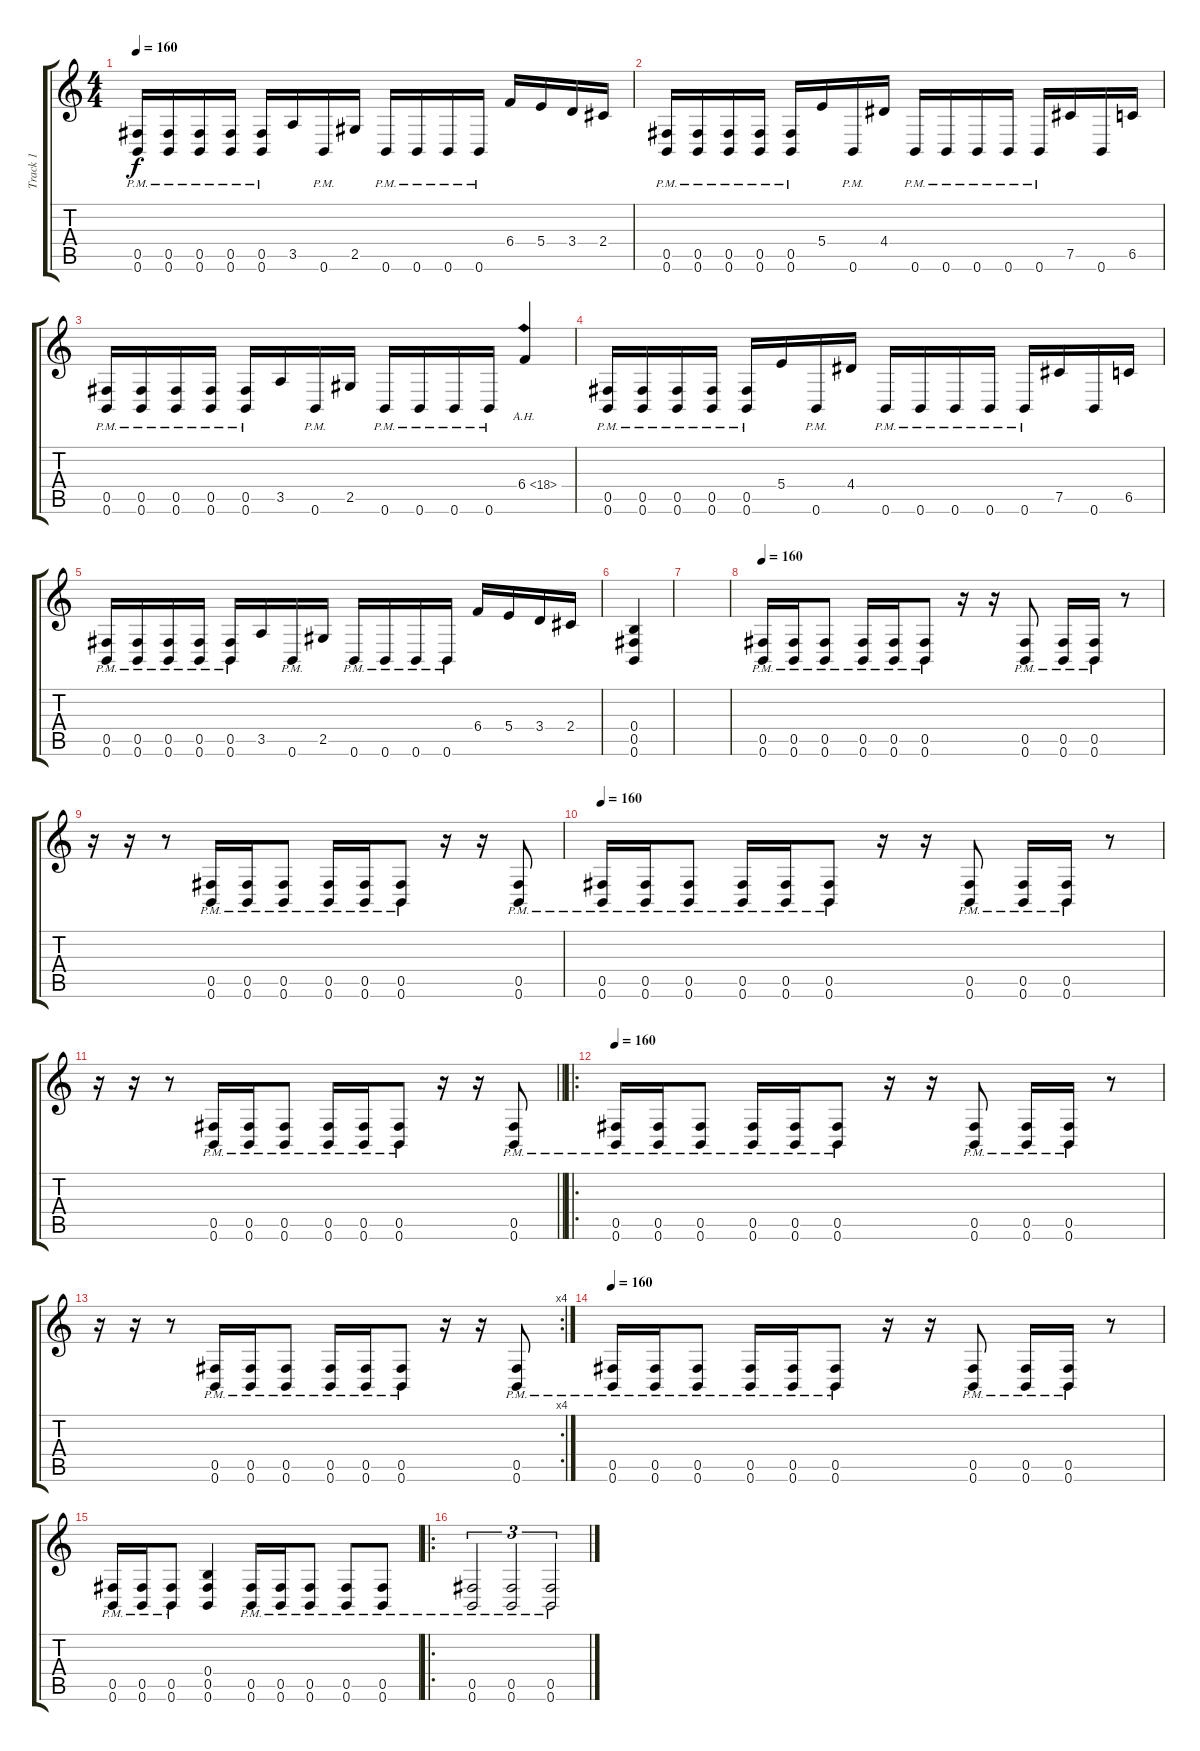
\track ("Track 1" "Track 1") {instrument overdrivenguitar}
\staff {score tabs}
\tuning (Db4 Ab3 E3 B2 Gb2 B1) {hide}
\ts (4 4)
\tempo 160
\clef g2
\ks c
(0.5{pm} 0.6{pm}).16{dy f} (0.5{pm} 0.6{pm}).16 (0.5{pm} 0.6{pm}).16 (0.5{pm} 0.6{pm}).16 (0.5{pm} 0.6{pm}).16 3.5.16 0.6{pm}.16 2.5.16 0.6{pm}.16 0.6{pm}.16 0.6{pm}.16 0.6{pm}.16 6.4.16 5.4.16 3.4.16 2.4.16 |
(0.5{pm} 0.6{pm}).16 (0.5{pm} 0.6{pm}).16 (0.5{pm} 0.6{pm}).16 (0.5{pm} 0.6{pm}).16 (0.5{pm} 0.6{pm}).16 5.4.16 0.6{pm}.16 4.4.16 0.6{pm}.16 0.6{pm}.16 0.6{pm}.16 0.6{pm}.16 0.6{pm}.16 7.5.16 0.6.16 6.5.16 |
(0.5{pm} 0.6{pm}).16 (0.5{pm} 0.6{pm}).16 (0.5{pm} 0.6{pm}).16 (0.5{pm} 0.6{pm}).16 (0.5{pm} 0.6{pm}).16 3.5.16 0.6{pm}.16 2.5.16 0.6{pm}.16 0.6{pm}.16 0.6{pm}.16 0.6{pm}.16 6.4{ah 12}.4 |
(0.5{pm} 0.6{pm}).16 (0.5{pm} 0.6{pm}).16 (0.5{pm} 0.6{pm}).16 (0.5{pm} 0.6{pm}).16 (0.5{pm} 0.6{pm}).16 5.4.16 0.6{pm}.16 4.4.16 0.6{pm}.16 0.6{pm}.16 0.6{pm}.16 0.6{pm}.16 0.6{pm}.16 7.5.16 0.6.16 6.5.16 |
(0.5{pm} 0.6{pm}).16 (0.5{pm} 0.6{pm}).16 (0.5{pm} 0.6{pm}).16 (0.5{pm} 0.6{pm}).16 (0.5{pm} 0.6{pm}).16 3.5.16 0.6{pm}.16 2.5.16 0.6{pm}.16 0.6{pm}.16 0.6{pm}.16 0.6{pm}.16 6.4.16 5.4.16 3.4.16 2.4.16 |
(0.4 0.5 0.6).4 |
|
\tempo 160
(0.5{pm} 0.6{pm}).16{volume 0} (0.5{pm} 0.6{pm}).16{volume 2} (0.5{pm} 0.6{pm}).8 (0.5{pm} 0.6{pm}).16 (0.5{pm} 0.6{pm}).16 (0.5{pm} 0.6{pm}).8 r.16 r.16 (0.5{pm} 0.6{pm}).8 (0.5{pm} 0.6{pm}).16 (0.5{pm} 0.6{pm}).16 r.8 |
r.16 r.16 r.8 (0.5{pm} 0.6{pm}).16{volume 14} (0.5{pm} 0.6{pm}).16 (0.5{pm} 0.6{pm}).8 (0.5{pm} 0.6{pm}).16 (0.5{pm} 0.6{pm}).16 (0.5{pm} 0.6{pm}).8 r.16 r.16 (0.5{pm} 0.6{pm}).8 |
\tempo 160
(0.5{pm} 0.6{pm}).16 (0.5{pm} 0.6{pm}).16 (0.5{pm} 0.6{pm}).8 (0.5{pm} 0.6{pm}).16 (0.5{pm} 0.6{pm}).16 (0.5{pm} 0.6{pm}).8 r.16 r.16 (0.5{pm} 0.6{pm}).8 (0.5{pm} 0.6{pm}).16 (0.5{pm} 0.6{pm}).16 r.8 |
\barLineRight lightlight
r.16 r.16 r.8 (0.5{pm} 0.6{pm}).16 (0.5{pm} 0.6{pm}).16 (0.5{pm} 0.6{pm}).8 (0.5{pm} 0.6{pm}).16 (0.5{pm} 0.6{pm}).16 (0.5{pm} 0.6{pm}).8 r.16 r.16 (0.5{pm} 0.6{pm}).8 |
\ro
\tempo 160
(0.5{pm} 0.6{pm}).16 (0.5{pm} 0.6{pm}).16 (0.5{pm} 0.6{pm}).8 (0.5{pm} 0.6{pm}).16 (0.5{pm} 0.6{pm}).16 (0.5{pm} 0.6{pm}).8 r.16 r.16 (0.5{pm} 0.6{pm}).8 (0.5{pm} 0.6{pm}).16 (0.5{pm} 0.6{pm}).16 r.8 |
\rc 4
r.16 r.16 r.8 (0.5{pm} 0.6{pm}).16 (0.5{pm} 0.6{pm}).16 (0.5{pm} 0.6{pm}).8 (0.5{pm} 0.6{pm}).16 (0.5{pm} 0.6{pm}).16 (0.5{pm} 0.6{pm}).8 r.16 r.16 (0.5{pm} 0.6{pm}).8 |
\tempo 160
(0.5{pm} 0.6{pm}).16 (0.5{pm} 0.6{pm}).16 (0.5{pm} 0.6{pm}).8 (0.5{pm} 0.6{pm}).16 (0.5{pm} 0.6{pm}).16 (0.5{pm} 0.6{pm}).8 r.16 r.16 (0.5{pm} 0.6{pm}).8 (0.5{pm} 0.6{pm}).16 (0.5{pm} 0.6{pm}).16 r.8 |
(0.5{pm} 0.6{pm}).16 (0.5{pm} 0.6{pm}).16 (0.5{pm} 0.6{pm}).8 (0.4 0.5 0.6).4 (0.5{pm} 0.6{pm}).16 (0.5{pm} 0.6{pm}).16 (0.5{pm} 0.6{pm}).8 (0.5{pm} 0.6).8 (0.5{pm} 0.6).8 |
\ro
(0.5{pm} 0.6{pm}).2{tu (3 2)} (0.5{pm} 0.6{pm}).2{tu (3 2)} (0.5{pm} 0.6{pm}).2{tu (3 2)}
